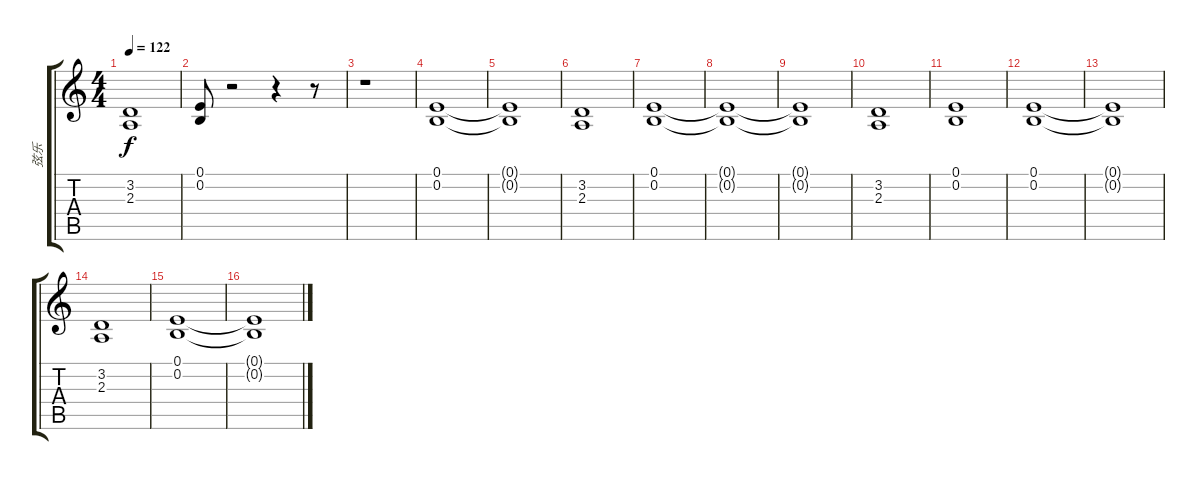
\track ("弦乐" "弦乐") {instrument stringensemble1}
\staff {score tabs}
\tuning (E4 B3 G3 D3 A2 E2) {hide}
\ts (4 4)
\tempo 122
\clef g2
\ks c
(3.2 2.3).1{dy f} |
(0.1 0.2).8 r.2 r.4 r.8 |
r.1 |
(0.1 0.2).1 |
(0.1{t} 0.2{t}).1 |
(3.2 2.3).1 |
(0.1 0.2).1 |
(0.1{t} 0.2{t}).1 |
(0.1{t} 0.2{t}).1 |
(3.2 2.3).1 |
(0.1 0.2).1 |
(0.1 0.2).1 |
(0.1{t} 0.2{t}).1 |
(3.2 2.3).1 |
(0.1 0.2).1 |
(0.1{t} 0.2{t}).1
